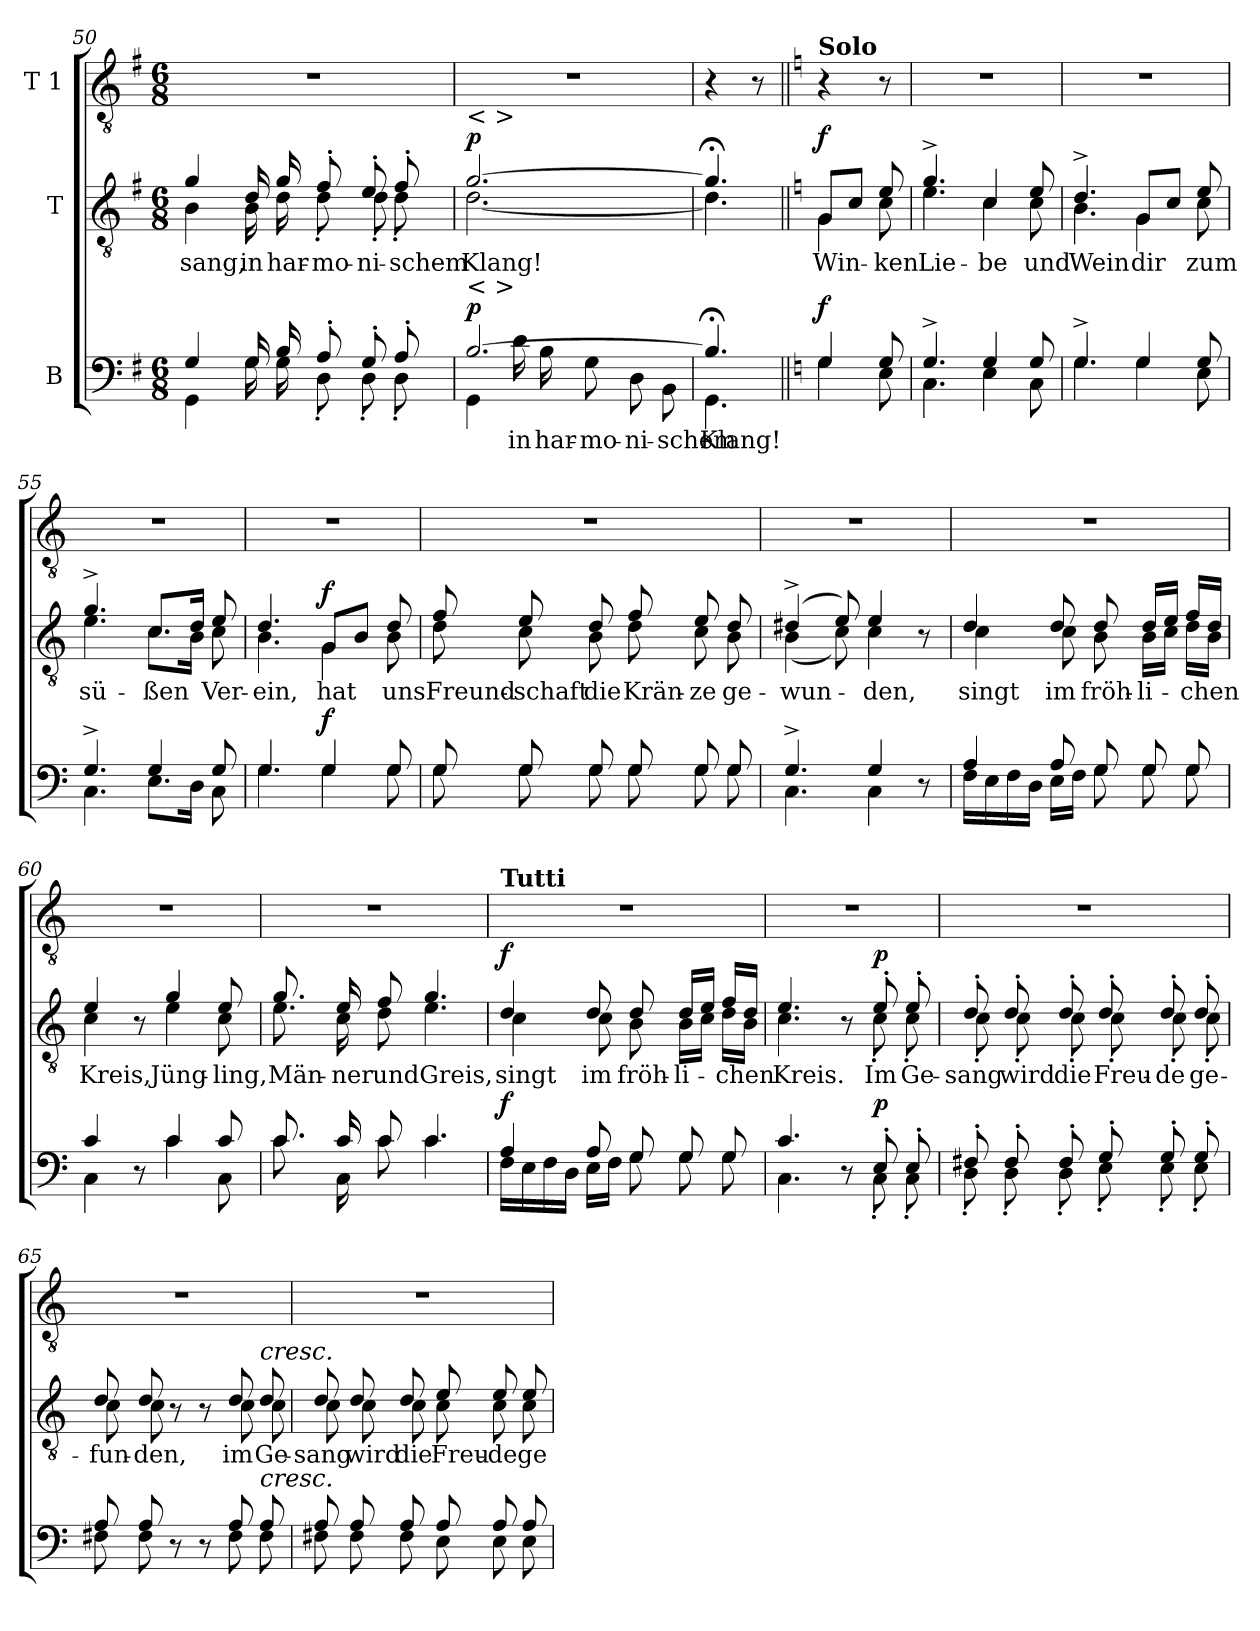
**kern	**text	**dynam	**kern	**text	**dynam	**kern
*part3	*part3	*part3	*part2	*part2	*part2	*part1
*staff3	*staff3	*staff3	*staff2	*staff2	*staff2	*staff1
*I"B	*	*	*I"T	*	*	*I"T 1
!!LO:LB:g=z
*clefF4	*	*	*clefGv2	*	*	*clefGv2
*k[f#]	*	*	*k[f#]	*	*	*k[f#]
*M6/8	*	*	*M6/8	*	*	*M6/8
=50	=50	=50	=50	=50	=50	=50
*^	*	*	*^	*	*	*
!	!	!	!	!	!	!LO:LY:b	!	!
4G/	4GG\	.	.	4g/	4B\	-sang,	.	2.r
!	!	!	!	!	!	!LO:LY:b	!	!
16G/	16G\	.	.	16d/	16B\	in	.	.
!	!	!	!	!	!	!LO:LY:b	!	!
16B/	16G\	.	.	16g/	16d\	har-	.	.
!	!	!	!	!	!	!LO:LY:b	!	!
8A'/	8D'\	.	.	8f#'/	8d'\	-mo-	.	.
!	!	!	!	!	!	!LO:LY:b	!	!
8G'/	8D'\	.	.	8e'/	8d'\	-ni-	.	.
!	!	!	!	!	!	!LO:LY:b	!	!
8A'/	8D'\	.	.	8f#'/	8d'\	-schem	.	.
=51	=51	=51	=51	=51	=51	=51	=51	=51
!	!	!	!	!LO:TX:a:t=< >	!	!	!	!
!LO:TX:a:t=< >	!	!	!	!	!	!	!	!
!	!	!	!LO:DY:a	!	!	!LO:LY:b	!LO:DY:a	!
[2.B/	4GG\	.	p	[2.g/	[2.d\	Klang!	p	2.r
!	!	!LO:LY:b	!	!	!	!	!	!
.	16d\	in	.	.	.	.	.	.
!	!	!LO:LY:b	!	!	!	!	!	!
.	16B\	har-	.	.	.	.	.	.
!	!	!LO:LY:b	!	!	!	!	!	!
.	8G\	-mo-	.	.	.	.	.	.
!	!	!LO:LY:b	!	!	!	!	!	!
.	8D\	-ni-	.	.	.	.	.	.
!	!	!LO:LY:b	!	!	!	!	!	!
.	8BB\	-schem	.	.	.	.	.	.
=52	=52	=52	=52	=52	=52	=52	=52	=52
!	!	!LO:LY:b	!	!	!	!	!	!
4.B;</]	4.GG\	Klang!	.	4.g;</]	4.d\]	.	.	4r
.	.	.	.	.	.	.	.	8r
=52X5||	=52X5||	=52X5||	=52X5||	=52X5||	=52X5||	=52X5||	=52X5||	=52X5||
*k[]	*	*	*	*k[]	*	*	*	*k[]
!	!	!	!	!	!	!	!	!LO:TX:a:B:t=Solo
!	!	!	!LO:DY:a	!	!	!LO:LY:b	!LO:DY:a	!
4G/	4G\	.	f	8G/L	4G\	Win-	f	4r
.	.	.	.	8c/J	.	.	.	.
!	!	!	!	!	!	!LO:LY:b	!	!
8G/	8E\	.	.	8e/	8c\	-ken	.	8r
=53	=53	=53	=53	=53	=53	=53	=53	=53
!	!	!	!	!	!	!LO:LY:b	!	!
4.G^/	4.C\	.	.	4.g^/	4.e\	Lie-	.	2.r
!	!	!	!	!	!	!LO:LY:b	!	!
4G/	4E\	.	.	4c/	4c\	-be	.	.
!	!	!	!	!	!	!LO:LY:b	!	!
8G/	8C\	.	.	8e/	8c\	und	.	.
!!LO:LB:g=z
=54	=54	=54	=54	=54	=54	=54	=54	=54
!	!	!	!	!	!	!LO:LY:b	!	!
4.G^/	4.G\	.	.	4.d^/	4.B\	Wein	.	2.r
!	!	!	!	!	!	!LO:LY:b	!	!
4G/	4G\	.	.	8G/L	4G\	dir	.	.
.	.	.	.	8c/J	.	.	.	.
!	!	!	!	!	!	!LO:LY:b	!	!
8G/	8E\	.	.	8e/	8c\	zum	.	.
=55	=55	=55	=55	=55	=55	=55	=55	=55
!	!	!	!	!	!	!LO:LY:b	!	!
4.G^/	4.C\	.	.	4.g^/	4.e\	sü-	.	2.r
!	!	!	!	!	!	!LO:LY:b	!	!
4G/	8.E\L	.	.	8.c/L	8.c\L	-ßen	.	.
.	16D\Jk	.	.	16d/Jk	16B\Jk	.	.	.
!	!	!	!	!	!	!LO:LY:b	!	!
8G/	8C\	.	.	8e/	8c\	Ver-	.	.
=56	=56	=56	=56	=56	=56	=56	=56	=56
!	!	!	!	!	!	!LO:LY:b	!	!
4.G/	4.G\	.	.	4.d/	4.B\	-ein,	.	2.r
!	!	!	!LO:DY:a	!	!	!LO:LY:b	!LO:DY:a	!
4G/	4G\	.	f	8G/L	4G\	hat	f	.
.	.	.	.	8B/J	.	.	.	.
!	!	!	!	!	!	!LO:LY:b	!	!
8G/	8G\	.	.	8d/	8B\	uns	.	.
=57	=57	=57	=57	=57	=57	=57	=57	=57
!	!	!	!	!	!	!LO:LY:b	!	!
8G/	8G\	.	.	8f/	8d\	Freund-	.	2.r
!	!	!	!	!	!	!LO:LY:b	!	!
8G/	8G\	.	.	8e/	8c\	-schaft	.	.
!	!	!	!	!	!	!LO:LY:b	!	!
8G/	8G\	.	.	8d/	8B\	die	.	.
!	!	!	!	!	!	!LO:LY:b	!	!
8G/	8G\	.	.	8f/	8d\	Krän-	.	.
!	!	!	!	!	!	!LO:LY:b	!	!
8G/	8G\	.	.	8e/	8c\	-ze	.	.
!	!	!	!	!	!	!LO:LY:b	!	!
8G/	8G\	.	.	8d/	8B\	ge-	.	.
!!LO:LB:g=z
=58	=58	=58	=58	=58	=58	=58	=58	=58
!	!	!	!	!	!	!LO:LY:b	!	!
4.G^/	4.C\	.	.	(4d#X^/	(4B\	-wun-	.	2.r
.	.	.	.	8e/)	8c\)	.	.	.
!	!	!	!	!	!	!LO:LY:b	!	!
4G/	4C\	.	.	4e/	4c\	-den,	.	.
8r	8ryy	.	.	8r	8ryy	.	.	.
=59	=59	=59	=59	=59	=59	=59	=59	=59
!	!	!	!	!	!	!LO:LY:b	!	!
4A/	16F\LL	.	.	4d/	4c\	singt	.	2.r
.	16E\	.	.	.	.	.	.	.
.	16F\	.	.	.	.	.	.	.
.	16D\JJ	.	.	.	.	.	.	.
!	!	!	!	!	!	!LO:LY:b	!	!
8A/	16E\LL	.	.	8d/	8c\	im	.	.
.	16F\JJ	.	.	.	.	.	.	.
!	!	!	!	!	!	!LO:LY:b	!	!
8G/	8G\	.	.	8d/	8B\	fröh-	.	.
!	!	!	!	!	!	!LO:LY:b	!	!
8G/	8G\	.	.	16d/LL	16B\LL	-li-	.	.
.	.	.	.	16e/JJ	16c\JJ	.	.	.
!	!	!	!	!	!	!LO:LY:b	!	!
8G/	8G\	.	.	16f/LL	16d\LL	-chen	.	.
.	.	.	.	16d/JJ	16B\JJ	.	.	.
=60	=60	=60	=60	=60	=60	=60	=60	=60
!	!	!	!	!	!	!LO:LY:b	!	!
4c/	4C\	.	.	4e/	4c\	Kreis,	.	2.r
8r	8ryy	.	.	8r	8ryy	.	.	.
!	!	!	!	!	!	!LO:LY:b	!	!
4c/	4c\	.	.	4g/	4e\	Jüng-	.	.
!	!	!	!	!	!	!LO:LY:b	!	!
8c/	8C\	.	.	8e/	8c\	-ling,	.	.
=61	=61	=61	=61	=61	=61	=61	=61	=61
!	!	!	!	!	!	!LO:LY:b	!	!
8.c/	8.c\	.	.	8.g/	8.e\	Män-	.	2.r
!	!	!	!	!	!	!LO:LY:b	!	!
16c/	16C\	.	.	16e/	16c\	-ner	.	.
!	!	!	!	!	!	!LO:LY:b	!	!
8c/	8c\	.	.	8f/	8d\	und	.	.
!	!	!	!	!	!	!LO:LY:b	!	!
4.c/	4.c\	.	.	4.g/	4.e\	Greis,	.	.
!!LO:LB:g=z
=62	=62	=62	=62	=62	=62	=62	=62	=62
!	!	!	!	!	!	!	!	!LO:TX:a:B:t=Tutti
!	!	!	!LO:DY:a	!	!	!LO:LY:b	!LO:DY:a	!
4A/	16F\LL	.	f	4d/	4c\	singt	f	2.r
.	16E\	.	.	.	.	.	.	.
.	16F\	.	.	.	.	.	.	.
.	16D\JJ	.	.	.	.	.	.	.
!	!	!	!	!	!	!LO:LY:b	!	!
8A/	16E\LL	.	.	8d/	8c\	im	.	.
.	16F\JJ	.	.	.	.	.	.	.
!	!	!	!	!	!	!LO:LY:b	!	!
8G/	8G\	.	.	8d/	8B\	fröh-	.	.
!	!	!	!	!	!	!LO:LY:b	!	!
8G/	8G\	.	.	16d/LL	16B\LL	-li-	.	.
.	.	.	.	16e/JJ	16c\JJ	.	.	.
!	!	!	!	!	!	!LO:LY:b	!	!
8G/	8G\	.	.	16f/LL	16d\LL	-chen	.	.
.	.	.	.	16d/JJ	16B\JJ	.	.	.
=63	=63	=63	=63	=63	=63	=63	=63	=63
!	!	!	!	!	!	!LO:LY:b	!	!
4.c/	4.C\	.	.	4.e/	4.c\	Kreis.	.	2.r
8r	8ryy	.	.	8r	8ryy	.	.	.
!	!	!	!LO:DY:a	!	!	!LO:LY:b	!LO:DY:a	!
8E'/	8C'\	.	p	8e'/	8c'\	Im	p	.
!	!	!	!	!	!	!LO:LY:b	!	!
8E'/	8C'\	.	.	8e'/	8c'\	Ge-	.	.
=64	=64	=64	=64	=64	=64	=64	=64	=64
!	!	!	!	!	!	!LO:LY:b	!	!
8F#X'/	8D'\	.	.	8d'/	8c'\	-sang	.	2.r
!	!	!	!	!	!	!LO:LY:b	!	!
8F#'/	8D'\	.	.	8d'/	8c'\	wird	.	.
!	!	!	!	!	!	!LO:LY:b	!	!
8F#'/	8D'\	.	.	8d'/	8c'\	die	.	.
!	!	!	!	!	!	!LO:LY:b	!	!
8G'/	8E'\	.	.	8d'/	8c'\	Freu-	.	.
!	!	!	!	!	!	!LO:LY:b	!	!
8G'/	8E'\	.	.	8d'/	8c'\	-de	.	.
!	!	!	!	!	!	!LO:LY:b	!	!
8G'/	8E'\	.	.	8d'/	8c'\	ge-	.	.
!!LO:PB:g=z
=65	=65	=65	=65	=65	=65	=65	=65	=65
!	!	!	!	!	!	!LO:LY:b	!	!
8A/	8F#X\	.	.	8d/	8c\	-fun-	.	2.r
!	!	!	!	!	!	!LO:LY:b	!	!
8A/	8F#\	.	.	8d/	8c\	-den,	.	.
8r	8ryy	.	.	8r	8ryy	.	.	.
8r	8ryy	.	.	8r	8ryy	.	.	.
!	!	!	!	!	!	!LO:LY:b	!	!
8A/	8F#\	.	.	8d/	8c\	im	.	.
!	!	!	!	!LO:TX:a:i:t=cresc.	!	!	!	!
!LO:TX:a:i:t=cresc.	!	!	!	!	!	!	!	!
!	!	!	!	!	!	!LO:LY:b	!	!
8A/	8F#\	.	.	8d/	8c\	Ge-	.	.
=66	=66	=66	=66	=66	=66	=66	=66	=66
!	!	!	!	!	!	!LO:LY:b	!	!
8A/	8F#X\	.	.	8d/	8c\	-sang	.	2.r
!	!	!	!	!	!	!LO:LY:b	!	!
8A/	8F#\	.	.	8d/	8c\	wird	.	.
!	!	!	!	!	!	!LO:LY:b	!	!
8A/	8F#\	.	.	8d/	8c\	die	.	.
!	!	!	!	!	!	!LO:LY:b	!	!
8A/	8E\	.	.	8e/	8c\	Freu-	.	.
!	!	!	!	!	!	!LO:LY:b	!	!
8A/	8E\	.	.	8e/	8c\	-de	.	.
!	!	!	!	!	!	!LO:LY:b	!	!
8A/	8E\	.	.	8e/	8c\	ge-	.	.
*v	*v	*	*	*	*	*	*	*
*	*	*	*v	*v	*	*	*
=	=	=	=	=	=	=
*-	*-	*-	*-	*-	*-	*-
